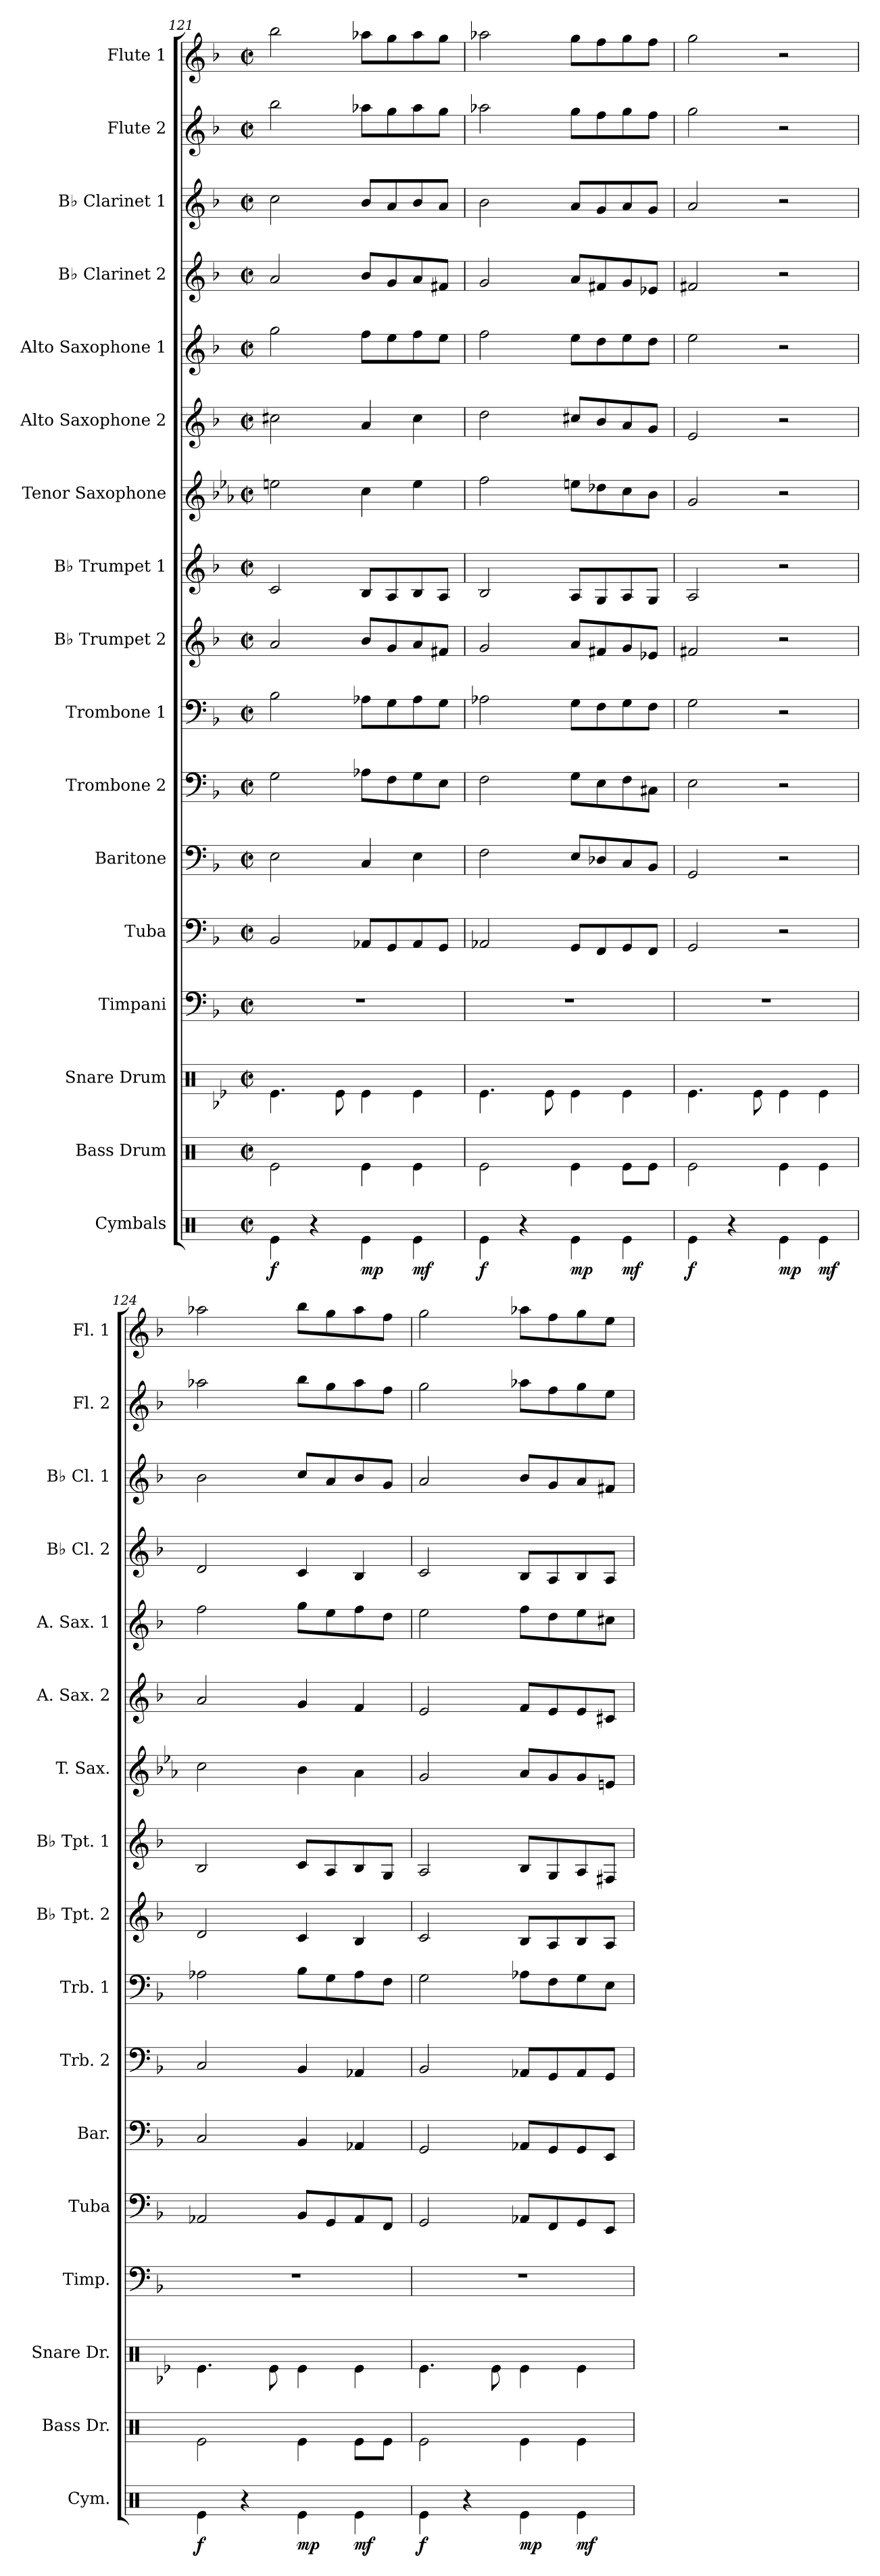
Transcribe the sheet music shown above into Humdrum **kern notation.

**kern	**dynam	**kern	**kern	**kern	**kern	**kern	**kern	**kern	**kern	**kern	**kern	**kern	**kern	**kern	**kern	**kern	**kern
*part17	*part17	*part16	*part15	*part14	*part13	*part12	*part11	*part10	*part9	*part8	*part7	*part6	*part5	*part4	*part3	*part2	*part1
*staff17	*staff17	*staff16	*staff15	*staff14	*staff13	*staff12	*staff11	*staff10	*staff9	*staff8	*staff7	*staff6	*staff5	*staff4	*staff3	*staff2	*staff1
*I"Cymbals	*	*I"Bass Drum	*I"Snare Drum	*I"Timpani	*I"Tuba	*I"Baritone	*I"Trombone 2	*I"Trombone 1	*I"B♭ Trumpet 2	*I"B♭ Trumpet 1	*I"Tenor Saxophone	*I"Alto Saxophone 2	*I"Alto Saxophone 1	*I"B♭ Clarinet 2	*I"B♭ Clarinet 1	*I"Flute 2	*I"Flute 1
*I'Cym.	*	*I'Bass Dr.	*I'Snare Dr.	*I'Timp.	*I'Tuba	*I'Bar.	*I'Trb. 2	*I'Trb. 1	*I'B♭ Tpt. 2	*I'B♭ Tpt. 1	*I'T. Sax.	*I'A. Sax. 2	*I'A. Sax. 1	*I'B♭ Cl. 2	*I'B♭ Cl. 1	*I'Fl. 2	*I'Fl. 1
*clefX	*	*clefX	*clefX	*clefF4	*clefF4	*clefF4	*clefF4	*clefF4	*clefG2	*clefG2	*clefG2	*clefG2	*clefG2	*clefG2	*clefG2	*clefG2	*clefG2
*	*	*	*	*	*	*	*	*	*ITrd1c2	*ITrd1c2	*ITrd8c14	*ITrd5c9	*ITrd5c9	*ITrd1c2	*ITrd1c2	*	*
*k[]	*	*k[]	*k[b-e-]	*k[b-]	*k[b-]	*k[b-]	*k[b-]	*k[b-]	*k[b-e-a-]	*k[b-e-a-]	*k[b-e-a-]	*k[b-e-a-d-]	*k[b-e-a-d-]	*k[b-e-a-]	*k[b-e-a-]	*k[b-]	*k[b-]
*M2/2	*	*M2/2	*M2/2	*M2/2	*M2/2	*M2/2	*M2/2	*M2/2	*M2/2	*M2/2	*M2/2	*M2/2	*M2/2	*M2/2	*M2/2	*M2/2	*M2/2
*met(c|)	*	*met(c|)	*met(c|)	*met(c|)	*met(c|)	*met(c|)	*met(c|)	*met(c|)	*met(c|)	*met(c|)	*met(c|)	*met(c|)	*met(c|)	*met(c|)	*met(c|)	*met(c|)	*met(c|)
=121	=121	=121	=121	=121	=121	=121	=121	=121	=121	=121	=121	=121	=121	=121	=121	=121	=121
!	!LO:DY:b	!	!	!	!	!	!	!	!	!	!	!	!	!	!	!	!
4Re\	f	2Re\	4.Re\	1r	2BB-/	2E\	2G\	2B-\	2g/	2B-/	2en\	2en\	2b-\	2g/	2b-\	2bb-\	2bb-\
4r	.	.	.	.	.	.	.	.	.	.	.	.	.	.	.	.	.
.	.	.	8Re\	.	.	.	.	.	.	.	.	.	.	.	.	.	.
!	!LO:DY:b	!	!	!	!	!	!	!	!	!	!	!	!	!	!	!	!
4Re\	mp	4Re\	4Re\	.	8AA-X/L	4C/	8A-X\L	8A-X\L	8a-/L	8A-/L	4c\	4c/	8a-\L	8a-/L	8a-/L	8aa-X\L	8aa-X\L
.	.	.	.	.	8GG/	.	8F\	8G\	8f/	8G/	.	.	8g\	8f/	8g/	8gg\	8gg\
!	!LO:DY:b	!	!	!	!	!	!	!	!	!	!	!	!	!	!	!	!
4Re\	mf	4Re\	4Re\	.	8AA-/	4E\	8G\	8A-\	8g/	8A-/	4e\	4e\	8a-\	8g/	8a-/	8aa-\	8aa-\
.	.	.	.	.	8GG/J	.	8E\J	8G\J	8en/J	8G/J	.	.	8g\J	8en/J	8g/J	8gg\J	8gg\J
=122	=122	=122	=122	=122	=122	=122	=122	=122	=122	=122	=122	=122	=122	=122	=122	=122	=122
!	!LO:DY:b	!	!	!	!	!	!	!	!	!	!	!	!	!	!	!	!
4Re\	f	2Re\	4.Re\	1r	2AA-X/	2F\	2F\	2A-X\	2f/	2A-/	2f\	2f\	2a-\	2f/	2a-\	2aa-X\	2aa-X\
4r	.	.	.	.	.	.	.	.	.	.	.	.	.	.	.	.	.
.	.	.	8Re\	.	.	.	.	.	.	.	.	.	.	.	.	.	.
!	!LO:DY:b	!	!	!	!	!	!	!	!	!	!	!	!	!	!	!	!
4Re\	mp	4Re\	4Re\	.	8GG/L	8E/L	8G\L	8G\L	8g/L	8G/L	8en\L	8en/L	8g\L	8g/L	8g/L	8gg\L	8gg\L
.	.	.	.	.	8FF/	8D-X/	8E\	8F\	8en/	8F/	8d-X\	8d-/	8f\	8en/	8f/	8ff\	8ff\
!	!LO:DY:b	!	!	!	!	!	!	!	!	!	!	!	!	!	!	!	!
4Re\	mf	8Re\L	4Re\	.	8GG/	8C/	8F\	8G\	8f/	8G/	8c\	8c/	8g\	8f/	8g/	8gg\	8gg\
.	.	8Re\J	.	.	8FF/J	8BB-/J	8C#X\J	8F\J	8d-X/J	8F/J	8B-\J	8B-/J	8f\J	8d-X/J	8f/J	8ff\J	8ff\J
=123	=123	=123	=123	=123	=123	=123	=123	=123	=123	=123	=123	=123	=123	=123	=123	=123	=123
!	!LO:DY:b	!	!	!	!	!	!	!	!	!	!	!	!	!	!	!	!
4Re\	f	2Re\	4.Re\	1r	2GG/	2GG/	2E\	2G\	2en/	2G/	2G/	2G/	2g\	2en/	2g/	2gg\	2gg\
4r	.	.	.	.	.	.	.	.	.	.	.	.	.	.	.	.	.
.	.	.	8Re\	.	.	.	.	.	.	.	.	.	.	.	.	.	.
!	!LO:DY:b	!	!	!	!	!	!	!	!	!	!	!	!	!	!	!	!
4Re\	mp	4Re\	4Re\	.	2r	2r	2r	2r	2r	2r	2r	2r	2r	2r	2r	2r	2r
!	!LO:DY:b	!	!	!	!	!	!	!	!	!	!	!	!	!	!	!	!
4Re\	mf	4Re\	4Re\	.	.	.	.	.	.	.	.	.	.	.	.	.	.
=124	=124	=124	=124	=124	=124	=124	=124	=124	=124	=124	=124	=124	=124	=124	=124	=124	=124
!	!LO:DY:b	!	!	!	!	!	!	!	!	!	!	!	!	!	!	!	!
4Re\	f	2Re\	4.Re\	1r	2AA-X/	2C/	2C/	2A-X\	2c/	2A-/	2c\	2c/	2a-\	2c/	2a-\	2aa-X\	2aa-X\
4r	.	.	.	.	.	.	.	.	.	.	.	.	.	.	.	.	.
.	.	.	8Re\	.	.	.	.	.	.	.	.	.	.	.	.	.	.
!	!LO:DY:b	!	!	!	!	!	!	!	!	!	!	!	!	!	!	!	!
4Re\	mp	4Re\	4Re\	.	8BB-/L	4BB-/	4BB-/	8B-\L	4B-/	8B-/L	4B-\	4B-/	8b-\L	4B-/	8b-/L	8bb-\L	8bb-\L
.	.	.	.	.	8GG/	.	.	8G\	.	8G/	.	.	8g\	.	8g/	8gg\	8gg\
!	!LO:DY:b	!	!	!	!	!	!	!	!	!	!	!	!	!	!	!	!
4Re\	mf	8Re\L	4Re\	.	8AA-/	4AA-X/	4AA-X/	8A-\	4A-/	8A-/	4A-\	4A-/	8a-\	4A-/	8a-/	8aa-\	8aa-\
.	.	8Re\J	.	.	8FF/J	.	.	8F\J	.	8F/J	.	.	8f\J	.	8f/J	8ff\J	8ff\J
!!LO:PB:g=z
=125	=125	=125	=125	=125	=125	=125	=125	=125	=125	=125	=125	=125	=125	=125	=125	=125	=125
!	!LO:DY:b	!	!	!	!	!	!	!	!	!	!	!	!	!	!	!	!
4Re\	f	2Re\	4.Re\	1r	2GG/	2GG/	2BB-/	2G\	2B-/	2G/	2G/	2G/	2g\	2B-/	2g/	2gg\	2gg\
4r	.	.	.	.	.	.	.	.	.	.	.	.	.	.	.	.	.
.	.	.	8Re\	.	.	.	.	.	.	.	.	.	.	.	.	.	.
!	!LO:DY:b	!	!	!	!	!	!	!	!	!	!	!	!	!	!	!	!
4Re\	mp	4Re\	4Re\	.	8AA-X/L	8AA-X/L	8AA-X/L	8A-X\L	8A-/L	8A-/L	8A-/L	8A-/L	8a-\L	8A-/L	8a-/L	8aa-X\L	8aa-X\L
.	.	.	.	.	8FF/	8GG/	8GG/	8F\	8G/	8F/	8G/	8G/	8f\	8G/	8f/	8ff\	8ff\
!	!LO:DY:b	!	!	!	!	!	!	!	!	!	!	!	!	!	!	!	!
4Re\	mf	4Re\	4Re\	.	8GG/	8GG/	8AA-/	8G\	8A-/	8G/	8G/	8G/	8g\	8A-/	8g/	8gg\	8gg\
.	.	.	.	.	8EE/J	8EE/J	8GG/J	8E\J	8G/J	8En/J	8En/J	8En/J	8en\J	8G/J	8en/J	8ee\J	8ee\J
=	=	=	=	=	=	=	=	=	=	=	=	=	=	=	=	=	=
*-	*-	*-	*-	*-	*-	*-	*-	*-	*-	*-	*-	*-	*-	*-	*-	*-	*-
